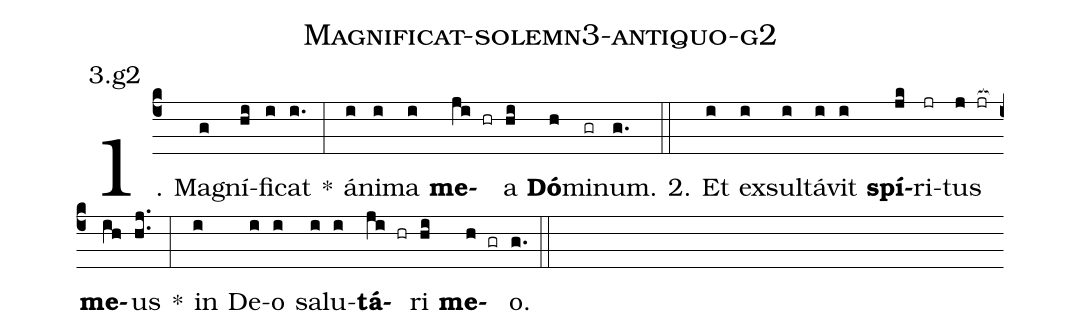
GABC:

name: Magnificat-solemn3-antiquo-g2;
annotation: 3.g2;
%%
(c4)1. Ma(g)gní(hi)fi(i)cat(i.) *(:) á(i)ni(i)ma(i) <b>me</b>(ji hr)a(hi) <b>Dó</b>(h)mi(gr)num.(g.) (::)
2. Et(i) ex(i)sul(i)tá(i)vit(i) <b>spí</b>(jk)ri(jr)tus(j jr[ocb:1{]) <b>me</b>(ih[ocb:0}])us(hj..) *(:) in(i) De(i)o(i) sa(i)lu(i)<b>tá</b>(ji hr)ri(hi) <b>me</b>(h gr)o.(g.) (::)
